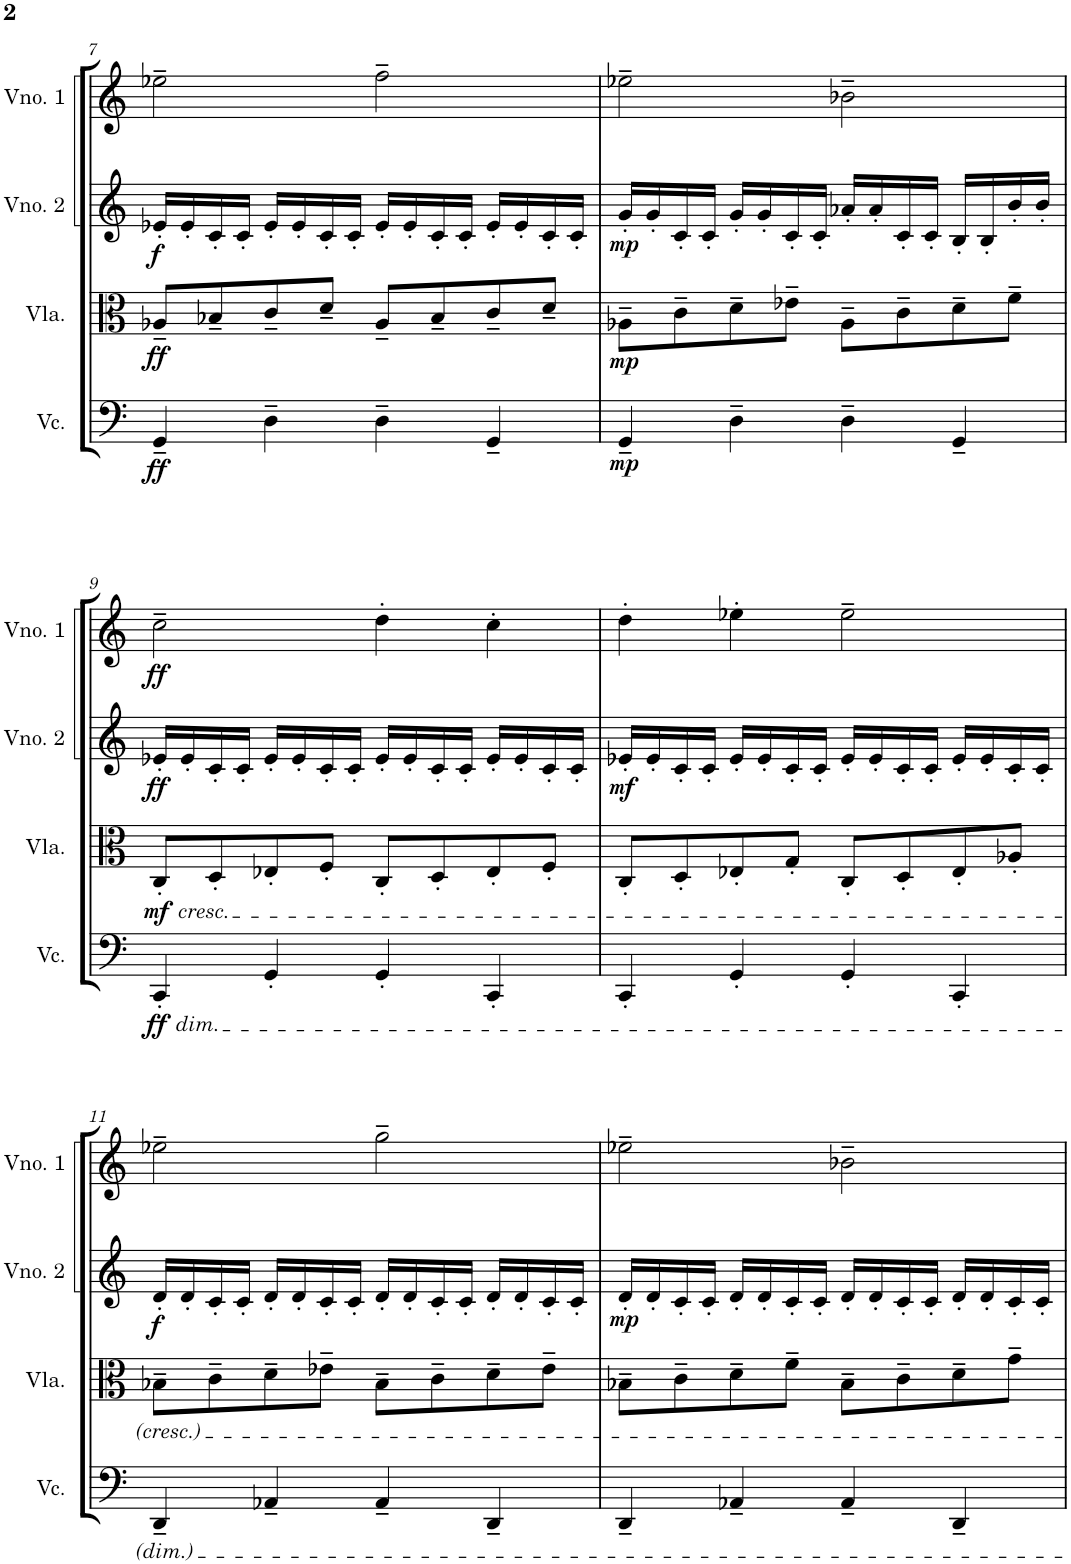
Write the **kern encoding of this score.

**kern	**dynam	**kern	**dynam	**kern	**dynam	**kern	**dynam
*part4	*part4	*part3	*part3	*part2	*part2	*part1	*part1
*staff4	*staff4	*staff3	*staff3	*staff2	*staff2	*staff1	*staff1
*I"Violoncelo	*	*I"Viola	*	*I"Violino 2	*	*I"Violino 1	*
*I'Vc.	*	*I'Vla.	*	*I'Vno. 2	*	*I'Vno. 1	*
!!LO:PB:g=z
*clefF4	*	*clefC3	*	*clefG2	*	*clefG2	*
*k[]	*	*k[]	*	*k[]	*	*k[]	*
*M4/4	*	*M4/4	*	*M4/4	*	*M4/4	*
=7	=7	=7	=7	=7	=7	=7	=7
!	!LO:DY:b	!	!LO:DY:b	!	!LO:DY:b	!	!
4GG~/	ff	8A-X~/L	ff	16e-X'/LL	f	2ee-X~\	.
.	.	.	.	16e-'/	.	.	.
.	.	8B-X~/	.	16c'/	.	.	.
.	.	.	.	16c'/JJ	.	.	.
4D~\	.	8c~/	.	16e-'/LL	.	.	.
.	.	.	.	16e-'/	.	.	.
.	.	8d~/J	.	16c'/	.	.	.
.	.	.	.	16c'/JJ	.	.	.
4D~\	.	8A-~/L	.	16e-'/LL	.	2ff~\	.
.	.	.	.	16e-'/	.	.	.
.	.	8B-~/	.	16c'/	.	.	.
.	.	.	.	16c'/JJ	.	.	.
4GG~/	.	8c~/	.	16e-'/LL	.	.	.
.	.	.	.	16e-'/	.	.	.
.	.	8d~/J	.	16c'/	.	.	.
.	.	.	.	16c'/JJ	.	.	.
=8	=8	=8	=8	=8	=8	=8	=8
!	!LO:DY:b	!	!LO:DY:b	!	!LO:DY:b	!	!
4GG~/	mp	8A-X~\L	mp	16g'/LL	mp	2ee-X~\	.
.	.	.	.	16g'/	.	.	.
.	.	8c~\	.	16c'/	.	.	.
.	.	.	.	16c'/JJ	.	.	.
4D~\	.	8d~\	.	16g'/LL	.	.	.
.	.	.	.	16g'/	.	.	.
.	.	8e-X~\J	.	16c'/	.	.	.
.	.	.	.	16c'/JJ	.	.	.
4D~\	.	8A-~\L	.	16a-X'/LL	.	2b-X~\	.
.	.	.	.	16a-'/	.	.	.
.	.	8c~\	.	16c'/	.	.	.
.	.	.	.	16c'/JJ	.	.	.
4GG~/	.	8d~\	.	16B'/LL	.	.	.
.	.	.	.	16B'/	.	.	.
.	.	8f~\J	.	16b'/	.	.	.
.	.	.	.	16b'/JJ	.	.	.
!!LO:LB:g=z
=9	=9	=9	=9	=9	=9	=9	=9
!	!	!LO:TX:b:i:t=cresc.	!	!	!	!	!
!LO:TX:b:i:t=dim.	!	!	!	!	!	!	!
!	!LO:DY:b	!	!LO:DY:b	!	!LO:DY:b	!	!LO:DY:b
4CC'/	ff	8C'/L	mf	16e-X'/LL	ff	2cc~\	ff
.	.	.	.	16e-'/	.	.	.
.	.	8D'/	.	16c'/	.	.	.
.	.	.	.	16c'/JJ	.	.	.
4GG'/	.	8E-X'/	.	16e-'/LL	.	.	.
.	.	.	.	16e-'/	.	.	.
.	.	8F'/J	.	16c'/	.	.	.
.	.	.	.	16c'/JJ	.	.	.
4GG'/	.	8C'/L	.	16e-'/LL	.	4dd'\	.
.	.	.	.	16e-'/	.	.	.
.	.	8D'/	.	16c'/	.	.	.
.	.	.	.	16c'/JJ	.	.	.
4CC'/	.	8E-'/	.	16e-'/LL	.	4cc'\	.
.	.	.	.	16e-'/	.	.	.
.	.	8F'/J	.	16c'/	.	.	.
.	.	.	.	16c'/JJ	.	.	.
=10	=10	=10	=10	=10	=10	=10	=10
!	!	!	!	!	!LO:DY:b	!	!
4CC'/	.	8C'/L	.	16e-X'/LL	mf	4dd'\	.
.	.	.	.	16e-'/	.	.	.
.	.	8D'/	.	16c'/	.	.	.
.	.	.	.	16c'/JJ	.	.	.
4GG'/	.	8E-X'/	.	16e-'/LL	.	4ee-X'\	.
.	.	.	.	16e-'/	.	.	.
.	.	8G'/J	.	16c'/	.	.	.
.	.	.	.	16c'/JJ	.	.	.
4GG'/	.	8C'/L	.	16e-'/LL	.	2ee-~\	.
.	.	.	.	16e-'/	.	.	.
.	.	8D'/	.	16c'/	.	.	.
.	.	.	.	16c'/JJ	.	.	.
4CC'/	.	8E-'/	.	16e-'/LL	.	.	.
.	.	.	.	16e-'/	.	.	.
.	.	8A-X'/J	.	16c'/	.	.	.
.	.	.	.	16c'/JJ	.	.	.
!!LO:LB:g=z
=11	=11	=11	=11	=11	=11	=11	=11
!	!	!	!	!	!LO:DY:b	!	!
4DD~/	.	8B-X~\L	.	16d'/LL	f	2ee-X~\	.
.	.	.	.	16d'/	.	.	.
.	.	8c~\	.	16c'/	.	.	.
.	.	.	.	16c'/JJ	.	.	.
4AA-X~/	.	8d~\	.	16d'/LL	.	.	.
.	.	.	.	16d'/	.	.	.
.	.	8e-X~\J	.	16c'/	.	.	.
.	.	.	.	16c'/JJ	.	.	.
4AA-~/	.	8B-~\L	.	16d'/LL	.	2gg~\	.
.	.	.	.	16d'/	.	.	.
.	.	8c~\	.	16c'/	.	.	.
.	.	.	.	16c'/JJ	.	.	.
4DD~/	.	8d~\	.	16d'/LL	.	.	.
.	.	.	.	16d'/	.	.	.
.	.	8e-~\J	.	16c'/	.	.	.
.	.	.	.	16c'/JJ	.	.	.
=12	=12	=12	=12	=12	=12	=12	=12
!	!	!	!	!	!LO:DY:b	!	!
4DD~/	.	8B-X~\L	.	16d'/LL	mp	2ee-X~\	.
.	.	.	.	16d'/	.	.	.
.	.	8c~\	.	16c'/	.	.	.
.	.	.	.	16c'/JJ	.	.	.
4AA-X~/	.	8d~\	.	16d'/LL	.	.	.
.	.	.	.	16d'/	.	.	.
.	.	8f~\J	.	16c'/	.	.	.
.	.	.	.	16c'/JJ	.	.	.
4AA-~/	.	8B-~\L	.	16d'/LL	.	2b-X~\	.
.	.	.	.	16d'/	.	.	.
.	.	8c~\	.	16c'/	.	.	.
.	.	.	.	16c'/JJ	.	.	.
4DD~/	.	8d~\	.	16d'/LL	.	.	.
.	.	.	.	16d'/	.	.	.
.	.	8g~\J	.	16c'/	.	.	.
.	.	.	.	16c'/JJ	.	.	.
=	=	=	=	=	=	=	=
*-	*-	*-	*-	*-	*-	*-	*-
